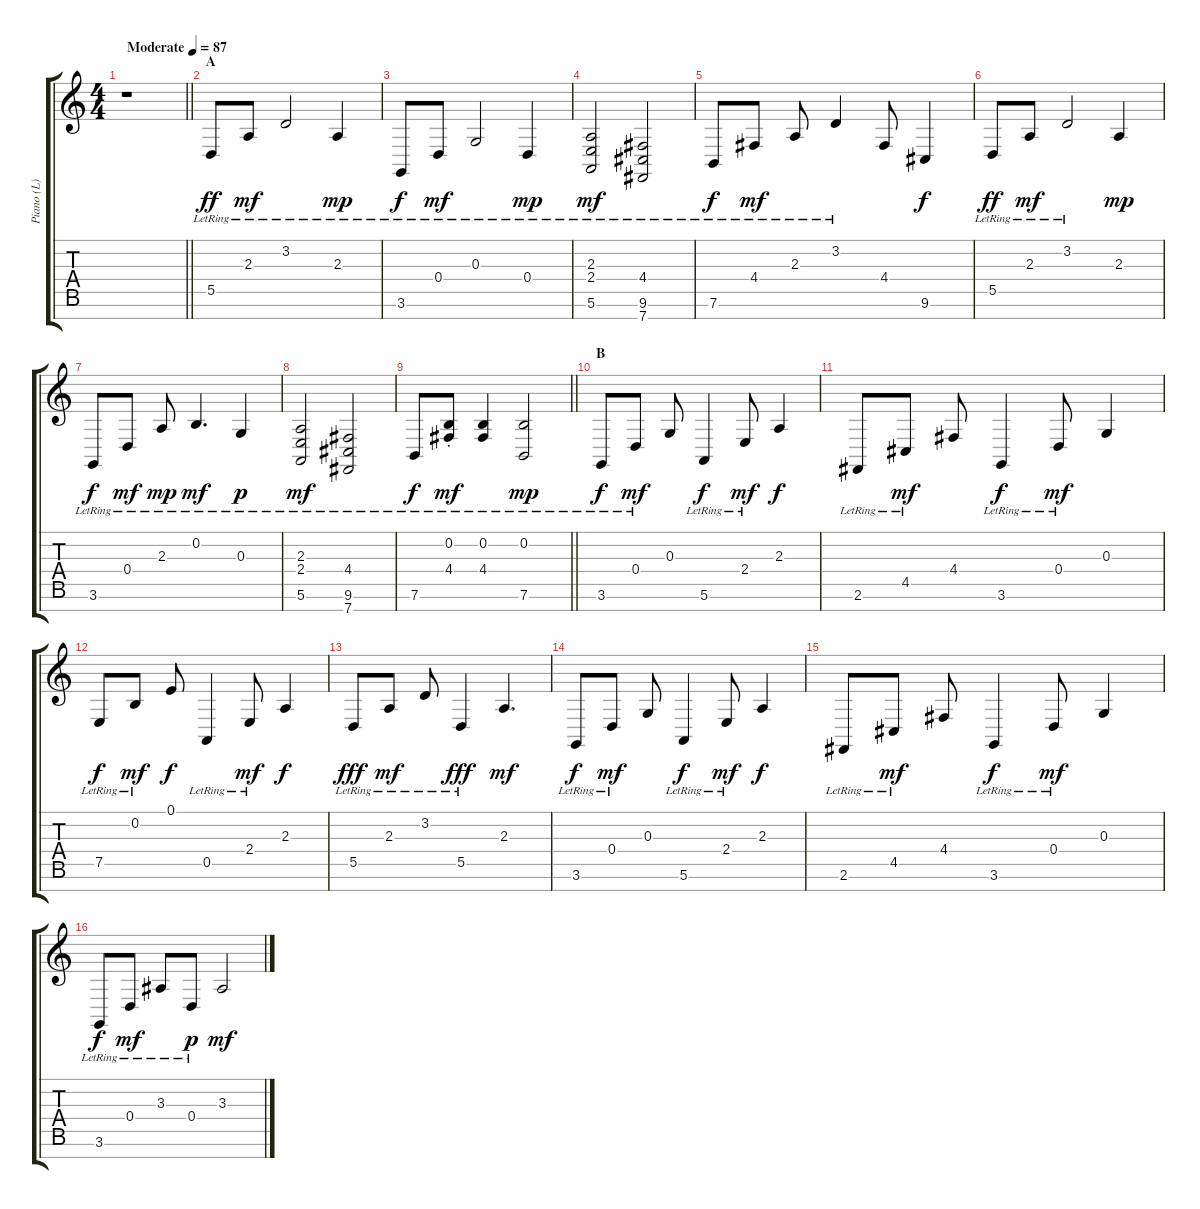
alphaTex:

\track ("Piano (L)" "Piano (L)") {instrument acousticgrandpiano}
\staff {score tabs}
\tuning (E4 B3 G3 D3 A2 E2 B1) {hide}
\ts (4 4)
\tempo (87 "Moderate")
\clef g2
\barLineRight lightlight
\ks c
r.1{dy ff instrument acousticgrandpiano} |
\section ("" "A")
5.5{lr}.8 2.3{lr}.8{dy mf} 3.2{lr}.2 2.3{lr}.4{dy mp} |
3.6{lr}.8{dy f} 0.4{lr}.8{dy mf} 0.3{lr}.2 0.4{lr}.4{dy mp} |
(2.3{lr} 2.4{lr} 5.6{lr}).2{dy mf} (4.4{lr} 9.6{lr} 7.7).2 |
7.6{lr}.8{dy f} 4.4{lr}.8{dy mf} 2.3{lr}.8 3.2{lr}.4 4.4.8 9.6.4{dy f} |
5.5{lr}.8{dy ff} 2.3{lr}.8{dy mf} 3.2{lr}.2 2.3.4{dy mp} |
3.6{lr}.8{dy f} 0.4{lr}.8{dy mf} 2.3{lr}.8{dy mp} 0.2{lr}.4{d dy mf} 0.3{lr}.4{dy p} |
(2.3{lr} 2.4{lr} 5.6{lr}).2{dy mf} (4.4{lr} 9.6{lr} 7.7).2 |
\barLineRight lightlight
7.6{lr}.8{dy f} (0.2{lr} 4.4{st lr}).8{dy mf} (0.2{lr} 4.4{lr}).4 (0.2{lr} 7.6{lr}).2{dy mp} |
\section ("" "B")
3.6{lr}.8{dy f} 0.4{lr}.8{dy mf} 0.3.8 5.6{lr}.4{dy f} 2.4{lr}.8{dy mf} 2.3.4{dy f} |
2.6{lr}.8 4.5{lr}.8{dy mf} 4.4.8 3.6{lr}.4{dy f} 0.4{lr}.8{dy mf} 0.3.4 |
7.5{lr}.8{dy f} 0.2{lr}.8{dy mf} 0.1.8{dy f} 0.5{lr}.4 2.4{lr}.8{dy mf} 2.3.4{dy f} |
5.5{lr}.8{dy fff} 2.3{lr}.8{dy mf} 3.2{lr}.8 5.5{lr}.4{dy fff} 2.3.4{d dy mf} |
3.6{lr}.8{dy f} 0.4{lr}.8{dy mf} 0.3.8 5.6{lr}.4{dy f} 2.4{lr}.8{dy mf} 2.3.4{dy f} |
2.6{lr}.8 4.5{lr}.8{dy mf} 4.4.8 3.6{lr}.4{dy f} 0.4{lr}.8{dy mf} 0.3.4 |
3.6{lr}.8{dy f} 0.4{lr}.8{dy mf} 3.3{lr}.8 0.4{lr}.8{dy p} 3.3.2{dy mf}
